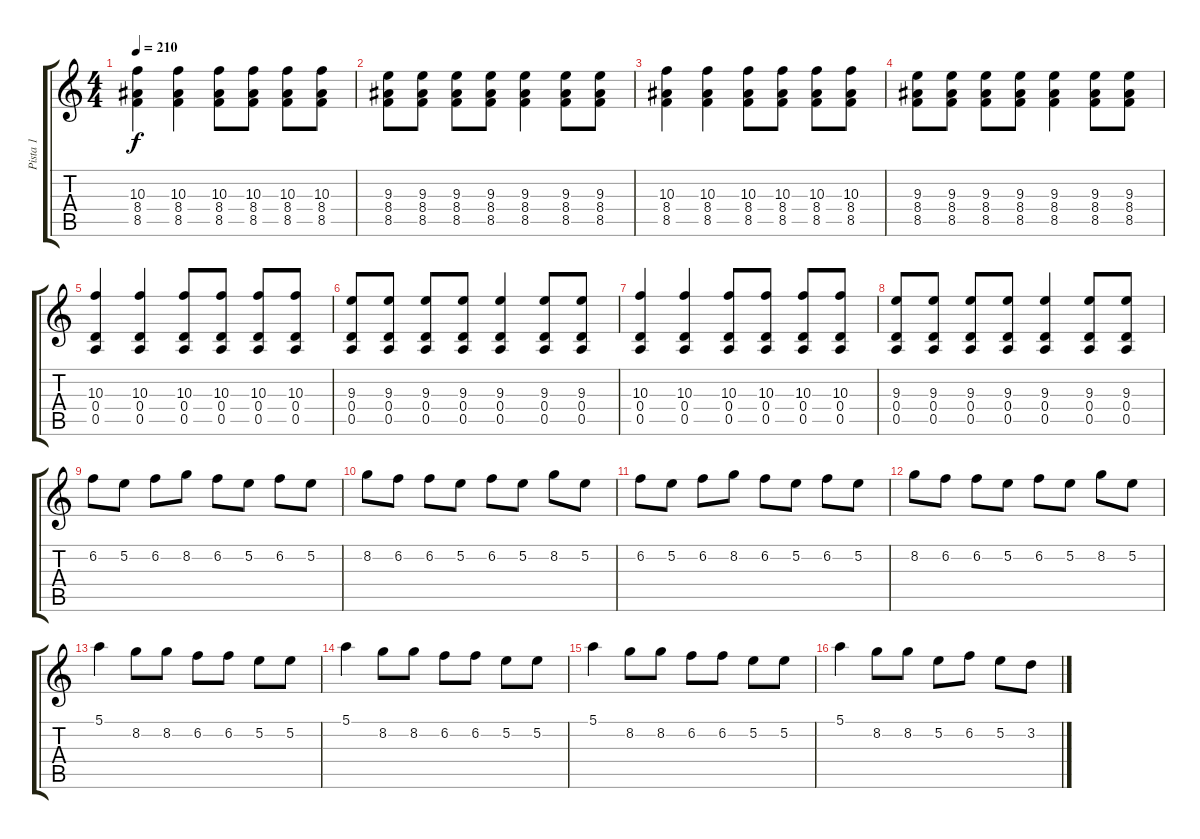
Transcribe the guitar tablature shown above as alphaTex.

\track ("Pista 1" "Pista 1") {instrument overdrivenguitar}
\staff {score tabs}
\tuning (E4 B3 G3 D3 A2 D2) {hide}
\ts (4 4)
\tempo 210
\clef g2
\ks c
(10.3 8.4 8.5).4{dy f} (10.3 8.4 8.5).4 (10.3 8.4 8.5).8 (10.3 8.4 8.5).8 (10.3 8.4 8.5).8 (10.3 8.4 8.5).8 |
(9.3 8.4 8.5).8 (9.3 8.4 8.5).8 (9.3 8.4 8.5).8 (9.3 8.4 8.5).8 (9.3 8.4 8.5).4 (9.3 8.4 8.5).8 (9.3 8.4 8.5).8 |
(10.3 8.4 8.5).4 (10.3 8.4 8.5).4 (10.3 8.4 8.5).8 (10.3 8.4 8.5).8 (10.3 8.4 8.5).8 (10.3 8.4 8.5).8 |
(9.3 8.4 8.5).8 (9.3 8.4 8.5).8 (9.3 8.4 8.5).8 (9.3 8.4 8.5).8 (9.3 8.4 8.5).4 (9.3 8.4 8.5).8 (9.3 8.4 8.5).8 |
(10.3 0.4 0.5).4 (10.3 0.4 0.5).4 (10.3 0.4 0.5).8 (10.3 0.4 0.5).8 (10.3 0.4 0.5).8 (10.3 0.4 0.5).8 |
(9.3 0.4 0.5).8 (9.3 0.4 0.5).8 (9.3 0.4 0.5).8 (9.3 0.4 0.5).8 (9.3 0.4 0.5).4 (9.3 0.4 0.5).8 (9.3 0.4 0.5).8 |
(10.3 0.4 0.5).4 (10.3 0.4 0.5).4 (10.3 0.4 0.5).8 (10.3 0.4 0.5).8 (10.3 0.4 0.5).8 (10.3 0.4 0.5).8 |
(9.3 0.4 0.5).8 (9.3 0.4 0.5).8 (9.3 0.4 0.5).8 (9.3 0.4 0.5).8 (9.3 0.4 0.5).4 (9.3 0.4 0.5).8 (9.3 0.4 0.5).8 |
6.2.8 5.2.8 6.2.8 8.2.8 6.2.8 5.2.8 6.2.8 5.2.8 |
8.2.8 6.2.8 6.2.8 5.2.8 6.2.8 5.2.8 8.2.8 5.2.8 |
6.2.8 5.2.8 6.2.8 8.2.8 6.2.8 5.2.8 6.2.8 5.2.8 |
8.2.8 6.2.8 6.2.8 5.2.8 6.2.8 5.2.8 8.2.8 5.2.8 |
5.1.4 8.2.8 8.2.8 6.2.8 6.2.8 5.2.8 5.2.8 |
5.1.4 8.2.8 8.2.8 6.2.8 6.2.8 5.2.8 5.2.8 |
5.1.4 8.2.8 8.2.8 6.2.8 6.2.8 5.2.8 5.2.8 |
5.1.4 8.2.8 8.2.8 5.2.8 6.2.8 5.2.8 3.2.8
